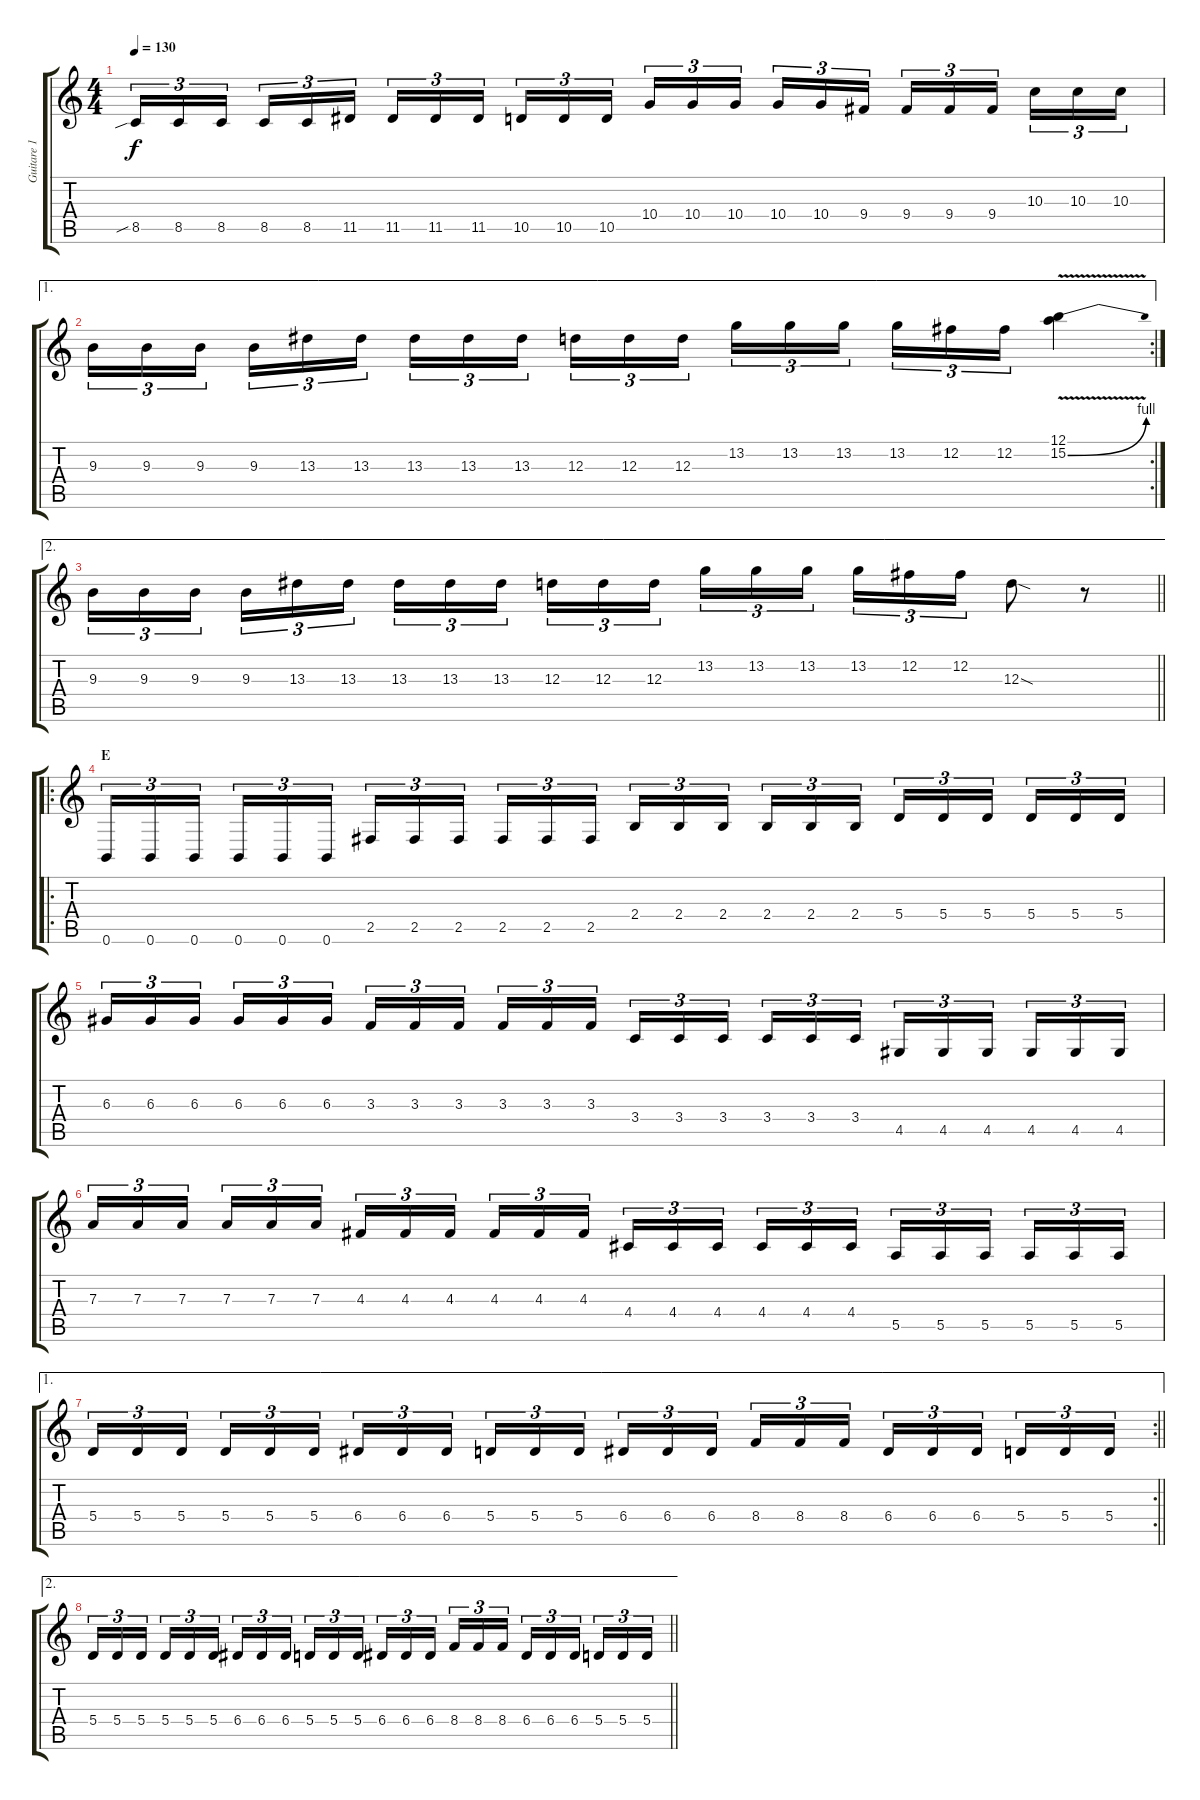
\track ("Guitare 1" "Guitare 1") {instrument distortionguitar}
\staff {score tabs}
\tuning (B3 Gb3 D3 A2 E2 B1) {hide}
\ts (4 4)
\tempo 130
\clef g2
\ks c
8.5{sib}.16{tu (3 2) dy f} 8.5.16{tu (3 2)} 8.5.16{tu (3 2) beam splitsecondary} 8.5.16{tu (3 2)} 8.5.16{tu (3 2)} 11.5.16{tu (3 2)} 11.5.16{tu (3 2)} 11.5.16{tu (3 2)} 11.5.16{tu (3 2) beam splitsecondary} 10.5.16{tu (3 2)} 10.5.16{tu (3 2)} 10.5.16{tu (3 2)} 10.4.16{tu (3 2)} 10.4.16{tu (3 2)} 10.4.16{tu (3 2) beam splitsecondary} 10.4.16{tu (3 2)} 10.4.16{tu (3 2)} 9.4.16{tu (3 2)} 9.4.16{tu (3 2)} 9.4.16{tu (3 2)} 9.4.16{tu (3 2) beam splitsecondary} 10.3.16{tu (3 2)} 10.3.16{tu (3 2)} 10.3.16{tu (3 2)} |
\ae 1
\rc 2
9.3.16{tu (3 2)} 9.3.16{tu (3 2)} 9.3.16{tu (3 2) beam splitsecondary} 9.3.16{tu (3 2)} 13.3.16{tu (3 2)} 13.3.16{tu (3 2)} 13.3.16{tu (3 2)} 13.3.16{tu (3 2)} 13.3.16{tu (3 2) beam splitsecondary} 12.3.16{tu (3 2)} 12.3.16{tu (3 2)} 12.3.16{tu (3 2)} 13.2.16{tu (3 2)} 13.2.16{tu (3 2)} 13.2.16{tu (3 2) beam splitsecondary} 13.2.16{tu (3 2)} 12.2.16{tu (3 2)} 12.2.16{tu (3 2)} (12.1 15.2{be (bend 0 0 60 4) v}).4 |
\ae 2
\barLineRight lightlight
9.3.16{tu (3 2)} 9.3.16{tu (3 2)} 9.3.16{tu (3 2) beam splitsecondary} 9.3.16{tu (3 2)} 13.3.16{tu (3 2)} 13.3.16{tu (3 2)} 13.3.16{tu (3 2)} 13.3.16{tu (3 2)} 13.3.16{tu (3 2) beam splitsecondary} 12.3.16{tu (3 2)} 12.3.16{tu (3 2)} 12.3.16{tu (3 2)} 13.2.16{tu (3 2)} 13.2.16{tu (3 2)} 13.2.16{tu (3 2) beam splitsecondary} 13.2.16{tu (3 2)} 12.2.16{tu (3 2)} 12.2.16{tu (3 2)} 12.3{sod}.8 r.8 |
\ro
\section ("" "E")
0.6.16{tu (3 2)} 0.6.16{tu (3 2)} 0.6.16{tu (3 2) beam splitsecondary} 0.6.16{tu (3 2)} 0.6.16{tu (3 2)} 0.6.16{tu (3 2)} 2.5.16{tu (3 2)} 2.5.16{tu (3 2)} 2.5.16{tu (3 2) beam splitsecondary} 2.5.16{tu (3 2)} 2.5.16{tu (3 2)} 2.5.16{tu (3 2)} 2.4.16{tu (3 2)} 2.4.16{tu (3 2)} 2.4.16{tu (3 2) beam splitsecondary} 2.4.16{tu (3 2)} 2.4.16{tu (3 2)} 2.4.16{tu (3 2)} 5.4.16{tu (3 2)} 5.4.16{tu (3 2)} 5.4.16{tu (3 2) beam splitsecondary} 5.4.16{tu (3 2)} 5.4.16{tu (3 2)} 5.4.16{tu (3 2)} |
6.3.16{tu (3 2)} 6.3.16{tu (3 2)} 6.3.16{tu (3 2) beam splitsecondary} 6.3.16{tu (3 2)} 6.3.16{tu (3 2)} 6.3.16{tu (3 2)} 3.3.16{tu (3 2)} 3.3.16{tu (3 2)} 3.3.16{tu (3 2) beam splitsecondary} 3.3.16{tu (3 2)} 3.3.16{tu (3 2)} 3.3.16{tu (3 2)} 3.4.16{tu (3 2)} 3.4.16{tu (3 2)} 3.4.16{tu (3 2) beam splitsecondary} 3.4.16{tu (3 2)} 3.4.16{tu (3 2)} 3.4.16{tu (3 2)} 4.5.16{tu (3 2)} 4.5.16{tu (3 2)} 4.5.16{tu (3 2) beam splitsecondary} 4.5.16{tu (3 2)} 4.5.16{tu (3 2)} 4.5.16{tu (3 2)} |
7.3.16{tu (3 2)} 7.3.16{tu (3 2)} 7.3.16{tu (3 2) beam splitsecondary} 7.3.16{tu (3 2)} 7.3.16{tu (3 2)} 7.3.16{tu (3 2)} 4.3.16{tu (3 2)} 4.3.16{tu (3 2)} 4.3.16{tu (3 2) beam splitsecondary} 4.3.16{tu (3 2)} 4.3.16{tu (3 2)} 4.3.16{tu (3 2)} 4.4.16{tu (3 2)} 4.4.16{tu (3 2)} 4.4.16{tu (3 2) beam splitsecondary} 4.4.16{tu (3 2)} 4.4.16{tu (3 2)} 4.4.16{tu (3 2)} 5.5.16{tu (3 2)} 5.5.16{tu (3 2)} 5.5.16{tu (3 2) beam splitsecondary} 5.5.16{tu (3 2)} 5.5.16{tu (3 2)} 5.5.16{tu (3 2)} |
\ae 1
\rc 2
\barLineRight lightlight
5.4.16{tu (3 2)} 5.4.16{tu (3 2)} 5.4.16{tu (3 2) beam splitsecondary} 5.4.16{tu (3 2)} 5.4.16{tu (3 2)} 5.4.16{tu (3 2)} 6.4.16{tu (3 2)} 6.4.16{tu (3 2)} 6.4.16{tu (3 2) beam splitsecondary} 5.4.16{tu (3 2)} 5.4.16{tu (3 2)} 5.4.16{tu (3 2)} 6.4.16{tu (3 2)} 6.4.16{tu (3 2)} 6.4.16{tu (3 2) beam splitsecondary} 8.4.16{tu (3 2)} 8.4.16{tu (3 2)} 8.4.16{tu (3 2)} 6.4.16{tu (3 2)} 6.4.16{tu (3 2)} 6.4.16{tu (3 2) beam splitsecondary} 5.4.16{tu (3 2)} 5.4.16{tu (3 2)} 5.4.16{tu (3 2)} |
\ae 2
\barLineRight lightlight
5.4.16{tu (3 2)} 5.4.16{tu (3 2)} 5.4.16{tu (3 2) beam splitsecondary} 5.4.16{tu (3 2)} 5.4.16{tu (3 2)} 5.4.16{tu (3 2)} 6.4.16{tu (3 2)} 6.4.16{tu (3 2)} 6.4.16{tu (3 2) beam splitsecondary} 5.4.16{tu (3 2)} 5.4.16{tu (3 2)} 5.4.16{tu (3 2)} 6.4.16{tu (3 2)} 6.4.16{tu (3 2)} 6.4.16{tu (3 2) beam splitsecondary} 8.4.16{tu (3 2)} 8.4.16{tu (3 2)} 8.4.16{tu (3 2)} 6.4.16{tu (3 2)} 6.4.16{tu (3 2)} 6.4.16{tu (3 2) beam splitsecondary} 5.4.16{tu (3 2)} 5.4.16{tu (3 2)} 5.4.16{tu (3 2)}
